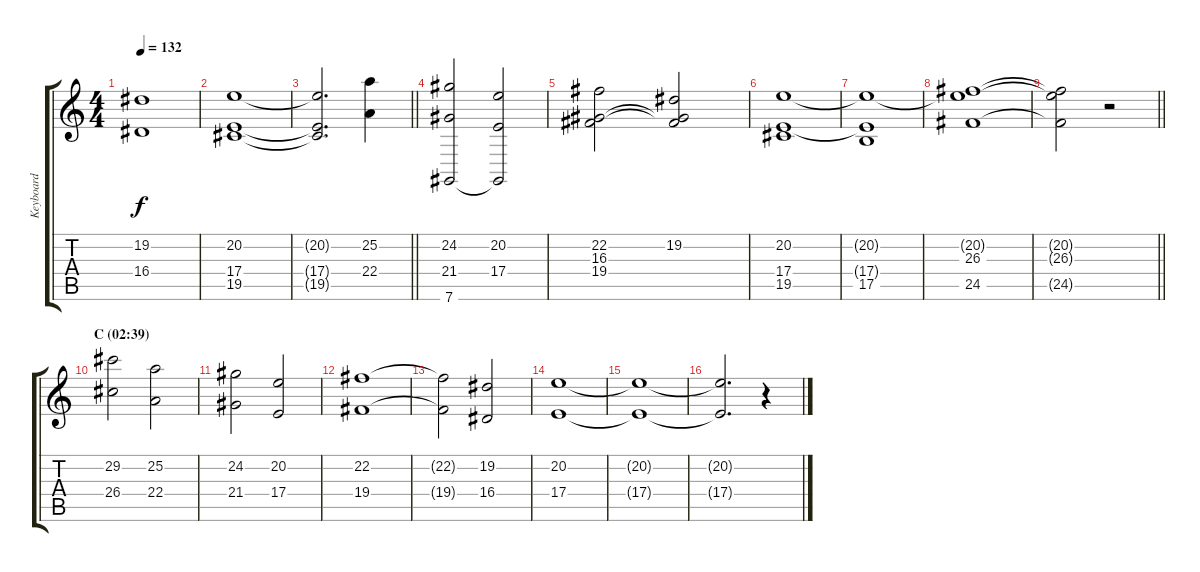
\track ("Keyboard" "Keyboard") {instrument stringensemble2}
\staff {score tabs}
\tuning (Db4 Ab3 E3 B2 Gb2 Db2) {hide}
\ts (4 4)
\tempo 132
\clef g2
\ks c
(19.2 16.4).1{dy f} |
(20.2 17.4 19.5).1 |
\barLineRight lightlight
(20.2{t} 17.4{t} 19.5{t}).2{d} (25.2 22.4).4 |
(24.2 21.4 7.6).2 (20.2 17.4 7.6{t}).2 |
(22.2 16.3 19.4).2 (19.2 16.3{t} 19.4{t}).2 |
(20.2 17.4 19.5).1 |
(20.2{t} 17.4{t} 17.5).1 |
(20.2{t} 26.3 24.5).1 |
\barLineRight lightlight
(20.2{t} 26.3{t} 24.5{t}).2 r.2 |
\section ("" "C (02:39)")
(29.2 26.4).2{volume 8 instrument acousticgrandpiano} (25.2 22.4).2{instrument stringensemble2} |
(24.2 21.4).2 (20.2 17.4).2 |
(22.2 19.4).1 |
(22.2{t} 19.4{t}).2 (19.2 16.4).2 |
(20.2 17.4).1 |
(20.2{t} 17.4{t}).1 |
(20.2{t} 17.4{t}).2{d} r.4
